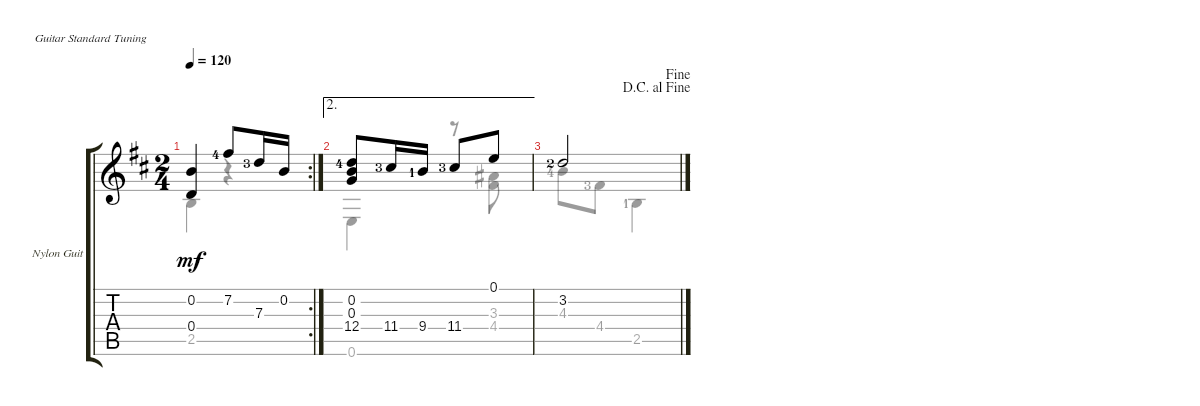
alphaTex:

\defaultSystemsLayout 4
\bracketExtendMode groupsimilarinstruments
\firstSystemTrackNameOrientation horizontal
\otherSystemsTrackNameOrientation horizontal
\track ("Nylon Guitar" "Nylon Guit") {instrument acousticguitarsteel}
\staff {score tabs}
\tuning (E4 B3 G3 D3 A2 E2)
\voice
\rc 2
\ts (2 4)
\tempo 120
\clef g2
\ks d
(0.2 0.4).4{dy mf} 7.2{lf 5}.8 7.3{lf 4}.16 0.2.16 |
\ae 2
(12.4{lf 5} 0.2 0.3).8 11.4{lf 4}.16 9.4{lf 2}.16 11.4{lf 4}.8 0.1.8 |
\jump fine
\jump dacapoalfine
3.2{lf 3}.2
\voice
\clef g2
\ottava regular
\simile none
\ks d
2.5.4{dy mf} r.4 |
0.6.4 r.8 (4.4 3.3).8 |
4.3{lf 5}.8 4.4{lf 4}.8 2.5{lf 2}.4
